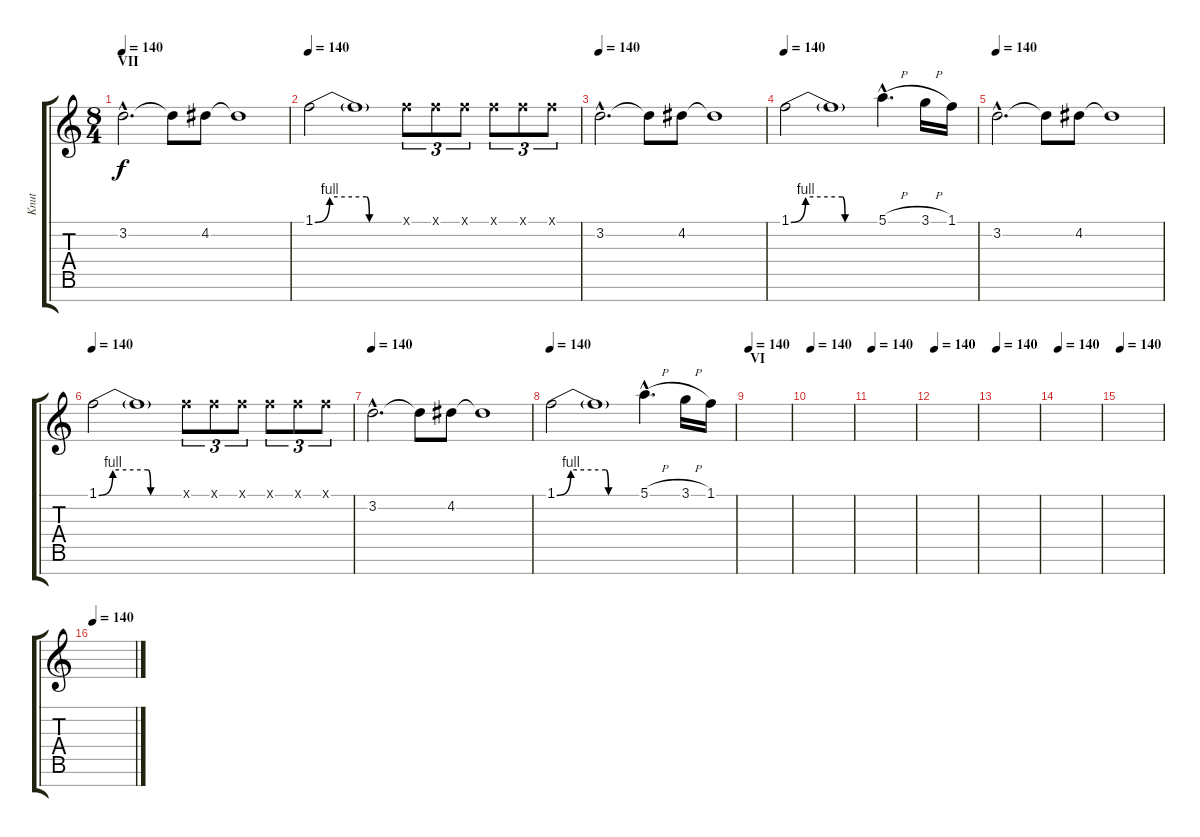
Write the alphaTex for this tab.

\track ("Knut" "Knut") {instrument distortionguitar}
\staff {score tabs}
\tuning (E4 B3 G3 D3 A2 E2 B1) {hide}
\ts (8 4)
\section ("" "VII")
\tempo 140
\clef g2
\ks c
3.2{hac}.2{d dy f volume 11 balance 8} 3.2{t}.8 4.2.8 4.2{t}.1 |
\tempo 140
1.1{be (custom 0 0 10 4 35 4 37 0 45 0 60 0)}.2{volume 11} 1.1{t}.1 1.1{x}.8{tu (3 2)} 1.1{x}.8{tu (3 2)} 1.1{x}.8{tu (3 2)} 1.1{x}.8{tu (3 2)} 1.1{x}.8{tu (3 2)} 1.1{x}.8{tu (3 2)} |
\tempo 140
3.2{hac}.2{d volume 11 balance 8} 3.2{t}.8 4.2.8 4.2{t}.1 |
\tempo 140
1.1{be (custom 0 0 10 4 35 4 37 0 60 0)}.2{volume 11} 1.1{t}.1 5.1{h hac}.4{d} 3.1{h}.16 1.1.16 |
\tempo 140
3.2{hac}.2{d volume 11 balance 8} 3.2{t}.8 4.2.8 4.2{t}.1 |
\tempo 140
1.1{be (custom 0 0 10 4 35 4 37 0 45 0 60 0)}.2{volume 11} 1.1{t}.1 1.1{x}.8{tu (3 2)} 1.1{x}.8{tu (3 2)} 1.1{x}.8{tu (3 2)} 1.1{x}.8{tu (3 2)} 1.1{x}.8{tu (3 2)} 1.1{x}.8{tu (3 2)} |
\tempo 140
3.2{hac}.2{d volume 11 balance 8} 3.2{t}.8 4.2.8 4.2{t}.1 |
\tempo 140
1.1{be (custom 0 0 10 4 35 4 37 0 60 0)}.2{volume 11} 1.1{t}.1 5.1{h hac}.4{d} 3.1{h}.16 1.1.16 |
\section ("" "VI")
\tempo 140
|
\tempo 140
|
\tempo 140
|
\tempo 140
|
\tempo 140
|
\tempo 140
|
\tempo 140
|
\tempo 140
